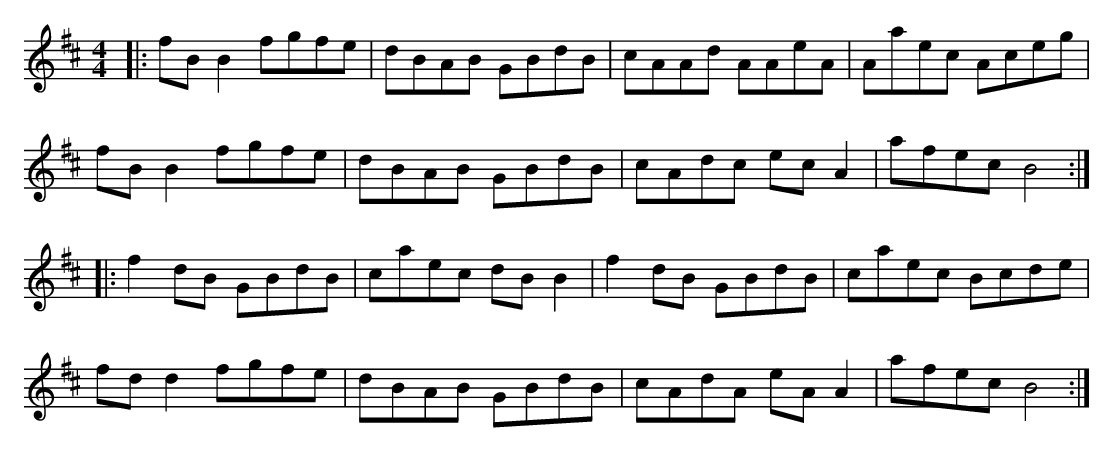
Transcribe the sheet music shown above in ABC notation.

X:1
M:4/4
K:Bmin
|:fBB2 fgfe|dBAB GBdB|cAAd AAeA|Aaec Aceg|
fBB2 fgfe|dBAB GBdB|cAdc ecA2|afec B4:|
|:f2dB GBdB|caec dBB2|f2dB GBdB|caec Bcde|
fdd2 fgfe|dBAB GBdB|cAdA eAA2|afec B4:|
